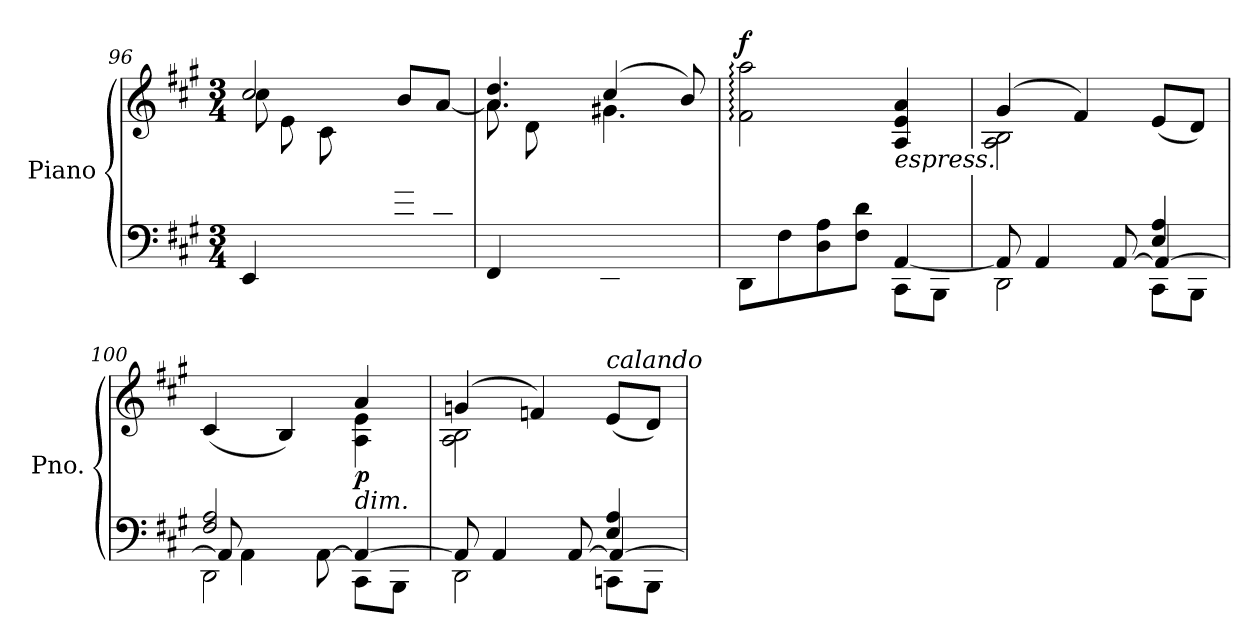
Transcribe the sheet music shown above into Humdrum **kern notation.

**kern	**kern	**dynam
*part1	*part1	*part1
*staff2	*staff1	*staff1/2
*I"Piano	*	*
*I'Pno.	*	*
!!LO:LB:g=z
*clefF4	*clefG2	*
*k[f#c#g#]	*k[f#c#g#]	*
*M3/4	*M3/4	*
=96	=96	=96
*^	*^	*
4.ryy	4EE/	2cc#/	(<8cc#\L	.
.	.	.	8e\	.
.	2ryy	.	8c#\	.
8E/	.	.	4.ryy	.
8gn/	.	8b/L	.	.
8c#/J)	.	[8a/J	.	.
=97	=97	=97	=97	=97
*	*	*	*^	*
4FF#/	4ryy	4.a/] 4.dd/	4.ryy	(<8a\L	.
.	.	.	.	8d\	.
2ryy	8A/	.	.	2ryy	.
.	8EE/	(>4cc#/	4.g#X\	.	.
.	8E/	.	.	.	.
.	8G#X/J)	8b/)	.	.	.
*	*	*	*v	*v	*
=98	=98	=98	=98	=98
!	!	!	!	!LO:DY:a
8DD\L	2ryy	2f#\: 2aa\:	2ryy	f
8F#\	.	.	.	.
8D\ 8A\	.	.	.	.
8F#\ 8d\J	.	.	.	.
!	!	!LO:TX:b:i:t=espress.	!	!
8CC#\L	[4AA/	4A/ 4e/ 4a/	4ryy	.
8BBB\J	.	.	.	.
=99	=99	=99	=99	=99
*	*^	*	*	*
2ryy	2DD\	8AA/]	(>4g#/	2A\ 2B\	.
.	.	4AA/	.	.	.
.	.	.	4f#/)	.	.
.	.	[8AA/	.	.	.
4E/ 4A/	8CC#\L	4AA/_	(>8e/L	4ryy	.
.	8BBB\J	.	8d/J)	.	.
=100	=100	=100	=100	=100	=100
2F#/ 2A/	2DD\	8AA/]	(<4c#/	2ryy	.
.	.	4AA\	.	.	.
.	.	.	4B/)	.	.
.	.	[8AA\	.	.	.
!	!	!	!LO:TX:b:i:t=dim.	!	!
!	!	!	!	!	!LO:DY:b
4ryy	8CC#\L	4AA/_	4a/	4A\ 4e\	p
.	8BBB\J	.	.	.	.
!!LO:LB:g=z	!!
=101	=101	=101	=101	=101	=101
2ryy	2DD\	8AA/]	(>4gn/	2A\ 2B\	.
.	.	4AA/	.	.	.
.	.	.	4fn/)	.	.
.	.	[8AA/	.	.	.
!	!	!	!LO:TX:a:i:t=calando	!	!
4E/ 4A/	8CCn\L	4AA/_	(>8e/L	4ryy	.
.	8BBB\J	.	8d/J)	.	.
*v	*v	*v	*	*	*
*	*v	*v	*
=	=	=
*-	*-	*-
